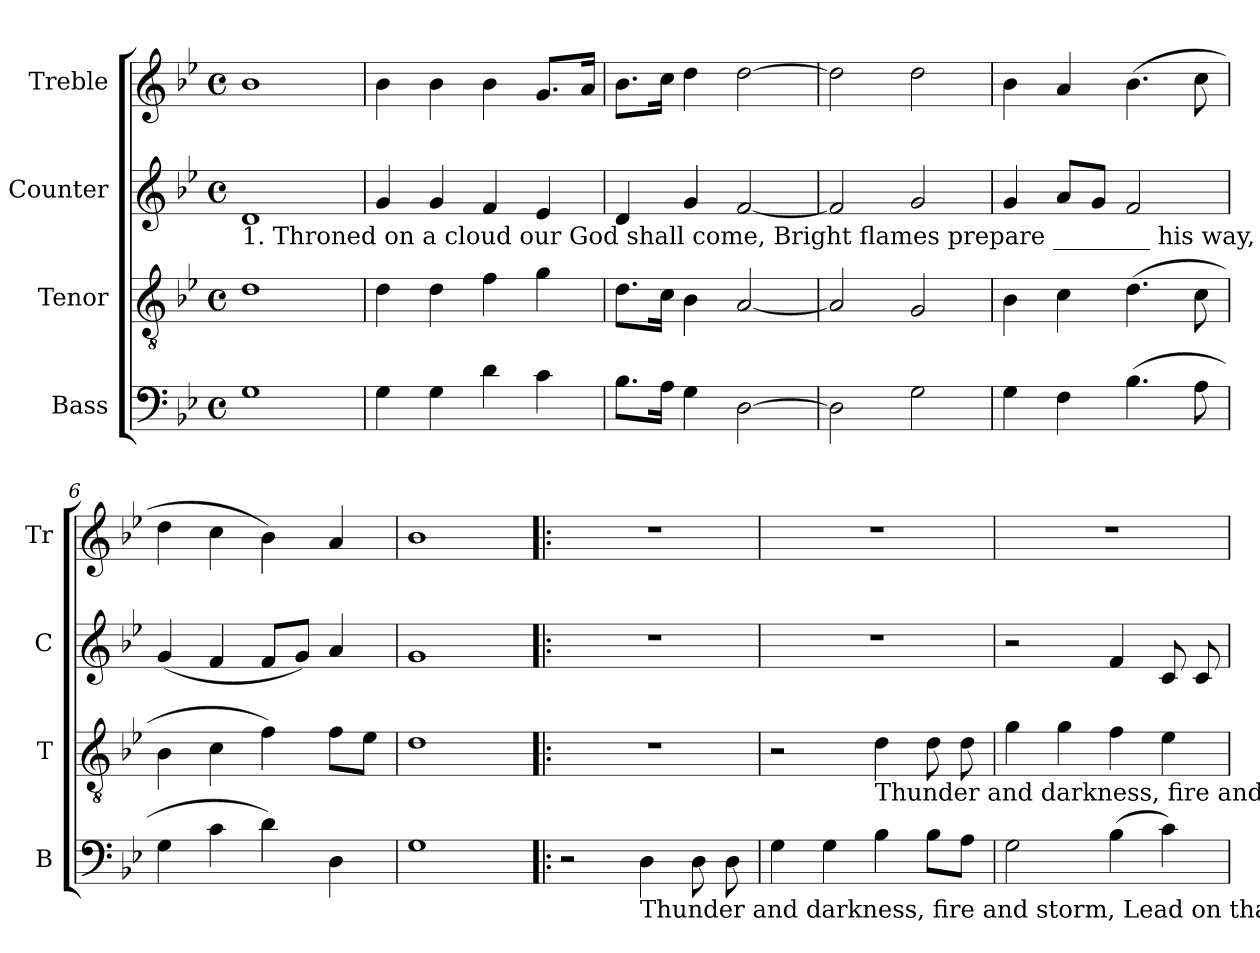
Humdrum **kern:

**kern	**kern	**kern	**kern
*part4	*part3	*part2	*part1
*staff4	*staff3	*staff2	*staff1
*I"Bass	*I"Tenor	*I"Counter	*I"Treble
*I'B	*I'T	*I'C	*I'Tr
*clefF4	*clefGv2	*clefG2	*clefG2
*k[b-e-]	*k[b-e-]	*k[b-e-]	*k[b-e-]
*M4/4	*M4/4	*M4/4	*M4/4
*met(c)	*met(c)	*met(c)	*met(c)
=1	=1	=1	=1
!	!	!LO:TX:b:t=1. Throned on a cloud our God shall come,   Bright flames prepare ________  his    way,                                                                Thunder and darkness, fire and	!
1G	1d	1d	1b-
=2	=2	=2	=2
4G\	4d\	4g/	4b-\
4G\	4d\	4g/	4b-\
4d\	4f\	4f/	4b-\
4c\	4g\	4e-/	8.g/L
.	.	.	16a/Jk
=3	=3	=3	=3
8.B-\L	8.d\L	4d/	8.b-\L
16A\Jk	16c\Jk	.	16cc\Jk
4G\	4B-\	4g/	4dd\
[2D\	[2A/	[2f/	[2dd\
=4	=4	=4	=4
2D\]	2A/]	2f/]	2dd\]
2G\	2G/	2g/	2dd\
=5	=5	=5	=5
4G\	4B-\	4g/	4b-\
4F\	4c\	8a/L	4a/
.	.	8g/J	.
(4.B-\	(4.d\	2f/	(4.b-\
8A\	8c\	.	8cc\
=6	=6	=6	=6
4G\	4B-\	(4g/	4dd\
4c\	4c\	4f/	4cc\
4d\)	4f\)	8f/L	4b-\)
.	.	8g/J)	.
4D\	8f\L	4a/	4a/
.	8e-\J	.	.
=7	=7	=7	=7
1G	1d	1g	1b-
=8!|:	=8!|:	=8!|:	=8!|:
2r	1r	1r	1r
!LO:TX:b:t=Thunder and darkness, fire and storm, Lead         on that dreadful	!	!	!
4D\	.	.	.
8D\	.	.	.
8D\	.	.	.
=9	=9	=9	=9
4G\	2r	1r	1r
4G\	.	.	.
!	!LO:TX:b:t=Thunder and darkness, fire and storm, Lead on that	!	!
4B-\	4d\	.	.
8B-\L	8d\	.	.
8A\J	8d\	.	.
=10	=10	=10	=10
2G\	4g\	2r	1r
.	4g\	.	.
(4B-\	4f\	4f/	.
4c\)	4e-\	8c/	.
.	.	8c/	.
=	=	=	=
*-	*-	*-	*-
